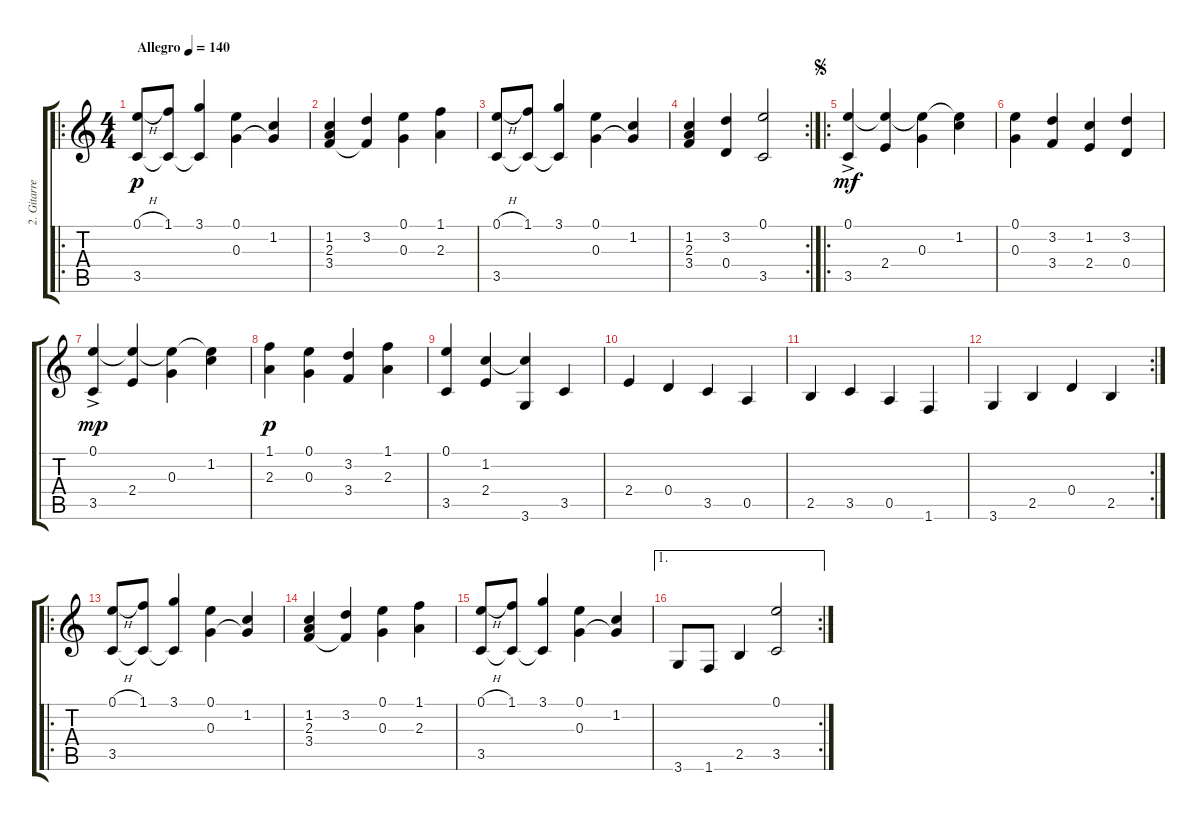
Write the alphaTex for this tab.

\track ("2. Gitarre" "2. Gitarre") {instrument acousticguitarsteel}
\staff {score tabs}
\tuning (E4 B3 G3 D3 A2 E2) {hide}
\ro
\ts (4 4)
\tempo (140 "Allegro")
\clef g2
\ks c
(0.1{h} 3.5).8{dy p instrument acousticguitarsteel} (1.1 3.5{t}).8 (3.1 3.5{t}).4 (0.1 0.3).4 (1.2 0.3{t}).4 |
(1.2 2.3 3.4).4 (3.2 3.4{t}).4 (0.1 0.3).4 (1.1 2.3).4 |
(0.1{h} 3.5).8 (1.1 3.5{t}).8 (3.1 3.5{t}).4 (0.1 0.3).4 (1.2 0.3{t}).4 |
\rc 2
(1.2 2.3 3.4).4 (3.2 0.4).4 (0.1 3.5).2 |
\ro
\jump segno
(0.1{ac} 3.5).4{dy mf} (0.1{t} 2.4).4 (0.1{t} 0.3).4 (0.1{t} 1.2).4 |
(0.1 0.3).4 (3.2 3.4).4 (1.2 2.4).4 (3.2 0.4).4 |
(0.1{ac} 3.5).4{dy mp} (0.1{t} 2.4).4 (0.1{t} 0.3).4 (0.1{t} 1.2).4 |
(1.1 2.3).4{dy p} (0.1 0.3).4 (3.2 3.4).4 (1.1 2.3).4 |
(0.1 3.5).4 (1.2 2.4).4 (1.2{t} 3.6).4 3.5.4 |
2.4.4 0.4.4 3.5.4 0.5.4 |
2.5.4 3.5.4 0.5.4 1.6.4 |
\rc 2
3.6.4 2.5.4 0.4.4 2.5.4 |
\ro
(0.1{h} 3.5).8 (1.1 3.5{t}).8 (3.1 3.5{t}).4 (0.1 0.3).4 (1.2 0.3{t}).4 |
(1.2 2.3 3.4).4 (3.2 3.4{t}).4 (0.1 0.3).4 (1.1 2.3).4 |
(0.1{h} 3.5).8 (1.1 3.5{t}).8 (3.1 3.5{t}).4 (0.1 0.3).4 (1.2 0.3{t}).4 |
\ae 1
\rc 2
3.6.8 1.6.8 2.5.4 (0.1 3.5).2
